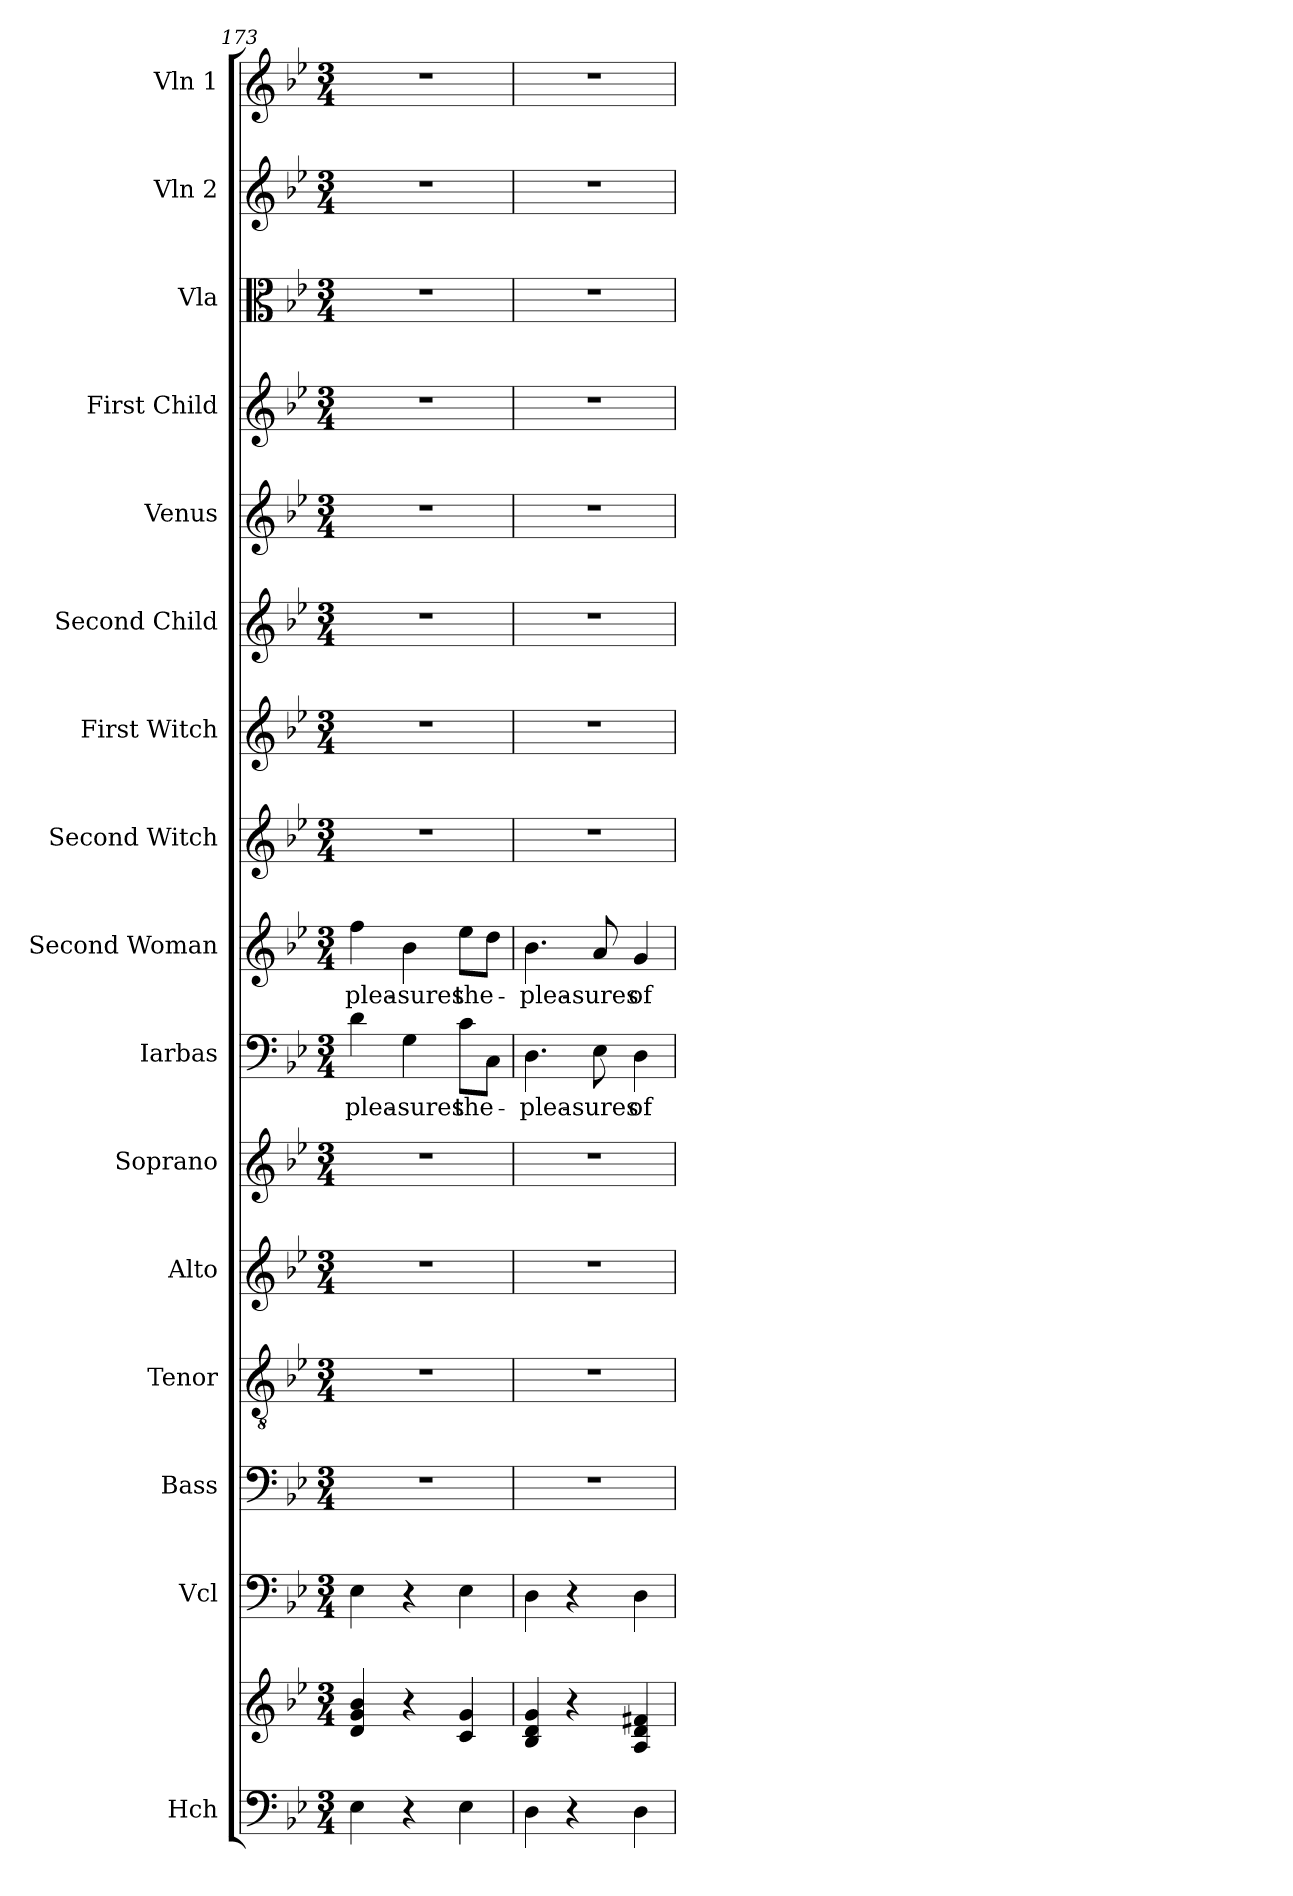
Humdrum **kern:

**kern	**kern	**kern	**kern	**kern	**kern	**kern	**kern	**text	**kern	**text	**kern	**kern	**kern	**kern	**kern	**kern	**kern	**kern
*part16	*part16	*part15	*part14	*part13	*part12	*part11	*part10	*part10	*part9	*part9	*part8	*part7	*part6	*part5	*part4	*part3	*part2	*part1
*staff17	*staff16	*staff15	*staff14	*staff13	*staff12	*staff11	*staff10	*staff10	*staff9	*staff9	*staff8	*staff7	*staff6	*staff5	*staff4	*staff3	*staff2	*staff1
*I"Hch	*	*I"Vcl	*I"Bass	*I"Tenor	*I"Alto	*I"Soprano	*I"Iarbas	*	*I"Second Woman	*	*I"Second Witch	*I"First Witch	*I"Second Child	*I"Venus	*I"First Child	*I"Vla	*I"Vln 2	*I"Vln 1
*I'Hch.	*	*I'Vc.	*I'B.	*I'T.	*I'A.	*I'S.	*I'I.	*	*I'2W	*	*I'W2.	*I'W1	*I'C2.	*I'V.	*I'C1	*I'Vla.	*I'Vln.	*I'Vln.
*clefF4	*clefG2	*clefF4	*clefF4	*clefGv2	*clefG2	*clefG2	*clefF4	*	*clefG2	*	*clefG2	*clefG2	*clefG2	*clefG2	*clefG2	*clefC3	*clefG2	*clefG2
*k[b-e-]	*k[b-e-]	*k[b-e-]	*k[b-e-]	*k[b-e-]	*k[b-e-]	*k[b-e-]	*k[b-e-]	*	*k[b-e-]	*	*k[b-e-]	*k[b-e-]	*k[b-e-]	*k[b-e-]	*k[b-e-]	*k[b-e-]	*k[b-e-]	*k[b-e-]
*M3/4	*M3/4	*M3/4	*M3/4	*M3/4	*M3/4	*M3/4	*M3/4	*	*M3/4	*	*M3/4	*M3/4	*M3/4	*M3/4	*M3/4	*M3/4	*M3/4	*M3/4
=173	=173	=173	=173	=173	=173	=173	=173	=173	=173	=173	=173	=173	=173	=173	=173	=173	=173	=173
!	!	!	!	!	!	!	!	!LO:LY:b	!	!LO:LY:b	!	!	!	!	!	!	!	!
4E-\	4d/ 4g/ 4b-/	4E-\	2.r	2.r	2.r	2.r	4d\	plea-	4ff\	plea-	2.r	2.r	2.r	2.r	2.r	2.r	2.r	2.r
!	!	!	!	!	!	!	!	!LO:LY:b	!	!LO:LY:b	!	!	!	!	!	!	!	!
4r	4r	4r	.	.	.	.	4G\	-sures	4b-\	-sures	.	.	.	.	.	.	.	.
!	!	!	!	!	!	!	!	!LO:LY:b	!	!LO:LY:b	!	!	!	!	!	!	!	!
4E-\	4c/ 4g/	4E-\	.	.	.	.	8c\L	the-	8ee-\L	the-	.	.	.	.	.	.	.	.
.	.	.	.	.	.	.	8C\J	.	8dd\J	.	.	.	.	.	.	.	.	.
=174	=174	=174	=174	=174	=174	=174	=174	=174	=174	=174	=174	=174	=174	=174	=174	=174	=174	=174
!	!	!	!	!	!	!	!	!LO:LY:b	!	!LO:LY:b	!	!	!	!	!	!	!	!
4D\	4B-/ 4d/ 4g/	4D\	2.r	2.r	2.r	2.r	4.D\	-plea-	4.b-\	-plea-	2.r	2.r	2.r	2.r	2.r	2.r	2.r	2.r
4r	4r	4r	.	.	.	.	.	.	.	.	.	.	.	.	.	.	.	.
!	!	!	!	!	!	!	!	!LO:LY:b	!	!LO:LY:b	!	!	!	!	!	!	!	!
.	.	.	.	.	.	.	8E-\	-sures	8a/	-sures	.	.	.	.	.	.	.	.
!	!	!	!	!	!	!	!	!LO:LY:b	!	!LO:LY:b	!	!	!	!	!	!	!	!
4D\	4A/ 4d/ 4f#X/	4D\	.	.	.	.	4D\	of	4g/	of	.	.	.	.	.	.	.	.
=	=	=	=	=	=	=	=	=	=	=	=	=	=	=	=	=	=	=
*-	*-	*-	*-	*-	*-	*-	*-	*-	*-	*-	*-	*-	*-	*-	*-	*-	*-	*-
